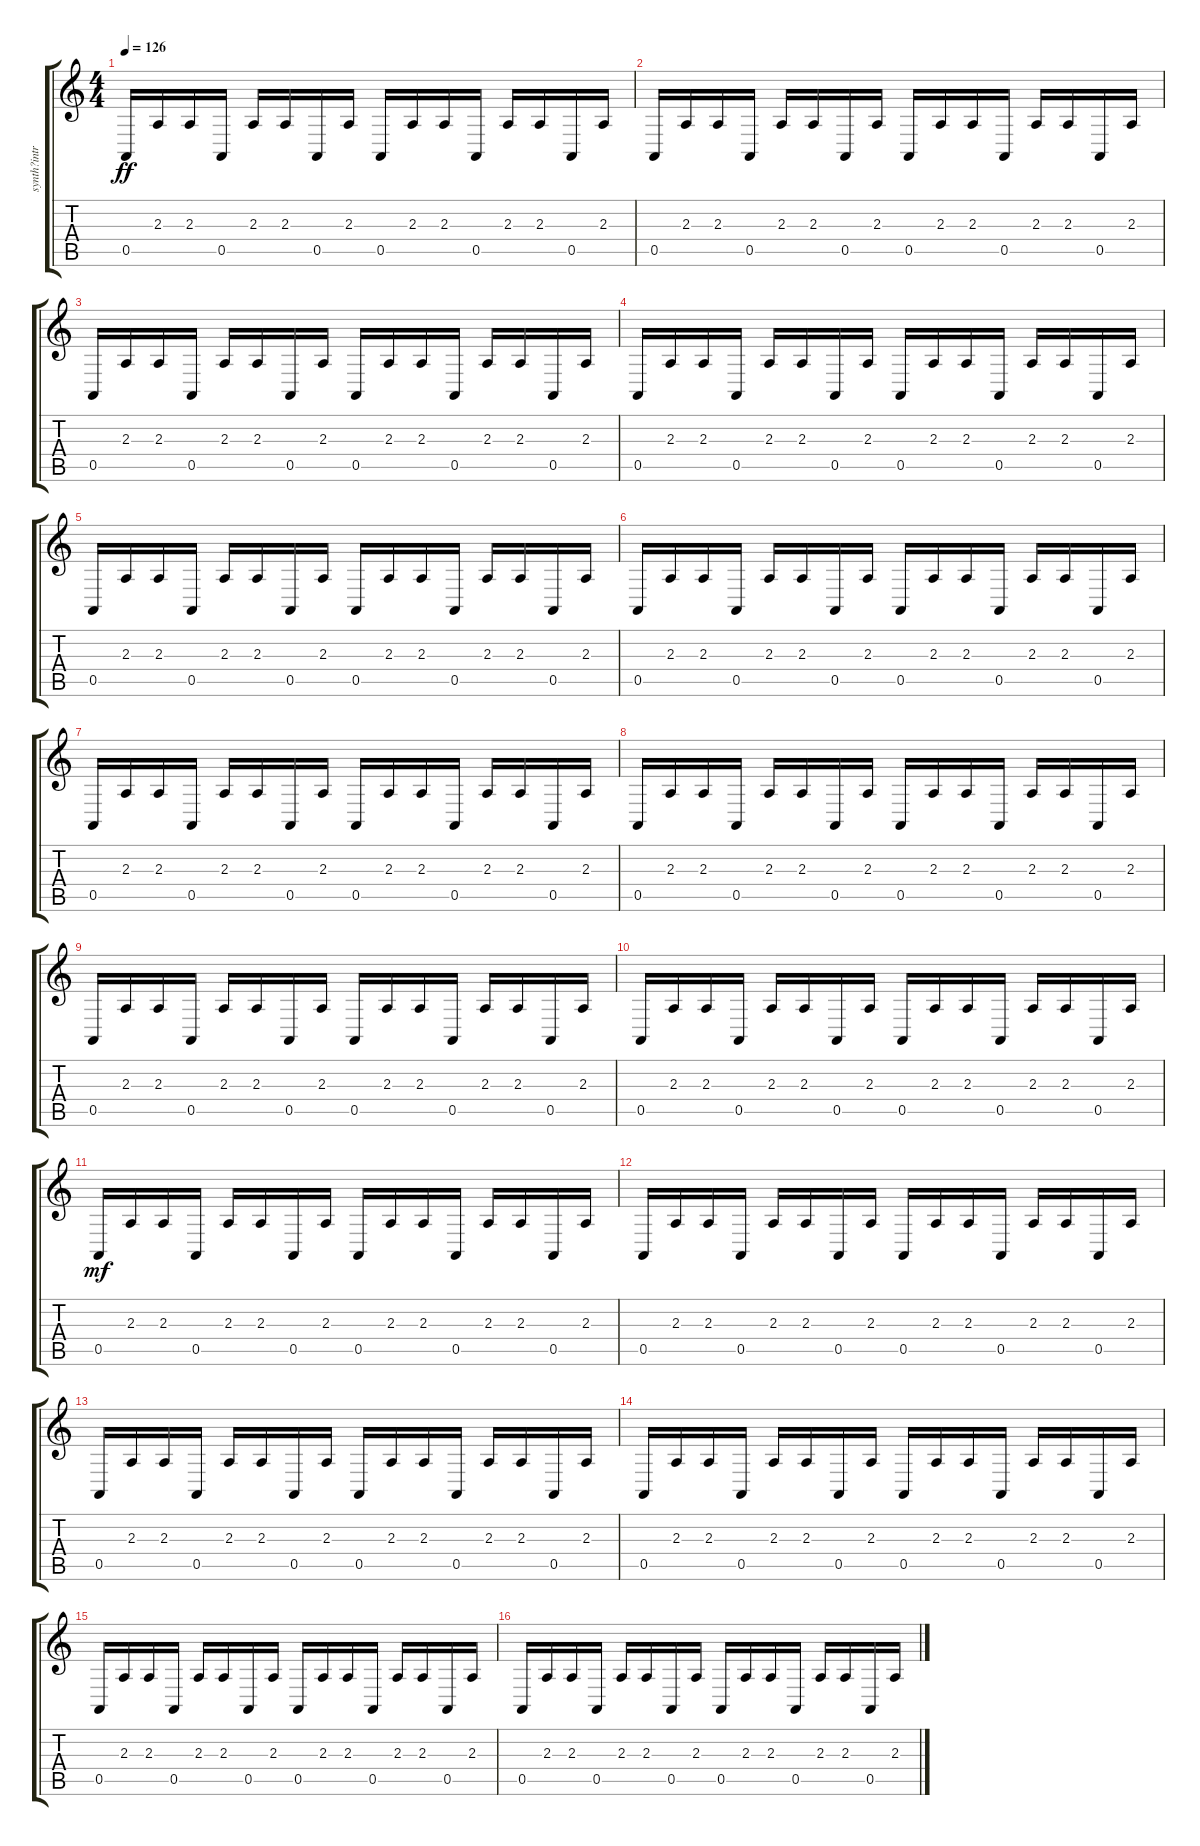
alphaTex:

\track ("synth?intro" "synth?intr") {instrument lead8bassandlead}
\staff {score tabs}
\tuning (E4 B3 G3 D3 A2 E2) {hide}
\ts (4 4)
\tempo 126
\clef g2
\ks c
0.5.16{dy ff instrument lead8bassandlead} 2.3.16 2.3.16 0.5.16 2.3.16 2.3.16 0.5.16 2.3.16 0.5.16 2.3.16 2.3.16 0.5.16 2.3.16 2.3.16 0.5.16 2.3.16 |
0.5.16 2.3.16 2.3.16 0.5.16 2.3.16 2.3.16 0.5.16 2.3.16 0.5.16 2.3.16 2.3.16 0.5.16 2.3.16 2.3.16 0.5.16 2.3.16 |
0.5.16 2.3.16 2.3.16 0.5.16 2.3.16 2.3.16 0.5.16 2.3.16 0.5.16 2.3.16 2.3.16 0.5.16 2.3.16 2.3.16 0.5.16 2.3.16 |
0.5.16 2.3.16 2.3.16 0.5.16 2.3.16 2.3.16 0.5.16 2.3.16 0.5.16 2.3.16 2.3.16 0.5.16 2.3.16 2.3.16 0.5.16 2.3.16 |
0.5.16 2.3.16 2.3.16 0.5.16 2.3.16 2.3.16 0.5.16 2.3.16 0.5.16 2.3.16 2.3.16 0.5.16 2.3.16 2.3.16 0.5.16 2.3.16 |
0.5.16 2.3.16 2.3.16 0.5.16 2.3.16 2.3.16 0.5.16 2.3.16 0.5.16 2.3.16 2.3.16 0.5.16 2.3.16 2.3.16 0.5.16 2.3.16 |
0.5.16 2.3.16 2.3.16 0.5.16 2.3.16 2.3.16 0.5.16 2.3.16 0.5.16 2.3.16 2.3.16 0.5.16 2.3.16 2.3.16 0.5.16 2.3.16 |
0.5.16 2.3.16 2.3.16 0.5.16 2.3.16 2.3.16 0.5.16 2.3.16 0.5.16 2.3.16 2.3.16 0.5.16 2.3.16 2.3.16 0.5.16 2.3.16 |
0.5.16 2.3.16 2.3.16 0.5.16 2.3.16 2.3.16 0.5.16 2.3.16 0.5.16 2.3.16 2.3.16 0.5.16 2.3.16 2.3.16 0.5.16 2.3.16 |
0.5.16 2.3.16 2.3.16 0.5.16 2.3.16 2.3.16 0.5.16 2.3.16 0.5.16 2.3.16 2.3.16 0.5.16 2.3.16 2.3.16 0.5.16 2.3.16 |
0.5.16{dy mf} 2.3.16 2.3.16 0.5.16 2.3.16 2.3.16 0.5.16 2.3.16 0.5.16 2.3.16 2.3.16 0.5.16 2.3.16 2.3.16 0.5.16 2.3.16 |
0.5.16 2.3.16 2.3.16 0.5.16 2.3.16 2.3.16 0.5.16 2.3.16 0.5.16 2.3.16 2.3.16 0.5.16 2.3.16 2.3.16 0.5.16 2.3.16 |
0.5.16 2.3.16 2.3.16 0.5.16 2.3.16 2.3.16 0.5.16 2.3.16 0.5.16 2.3.16 2.3.16 0.5.16 2.3.16 2.3.16 0.5.16 2.3.16 |
0.5.16 2.3.16 2.3.16 0.5.16 2.3.16 2.3.16 0.5.16 2.3.16 0.5.16 2.3.16 2.3.16 0.5.16 2.3.16 2.3.16 0.5.16 2.3.16 |
0.5.16 2.3.16 2.3.16 0.5.16 2.3.16 2.3.16 0.5.16 2.3.16 0.5.16 2.3.16 2.3.16 0.5.16 2.3.16 2.3.16 0.5.16 2.3.16 |
0.5.16 2.3.16 2.3.16 0.5.16 2.3.16 2.3.16 0.5.16 2.3.16 0.5.16 2.3.16 2.3.16 0.5.16 2.3.16 2.3.16 0.5.16 2.3.16
